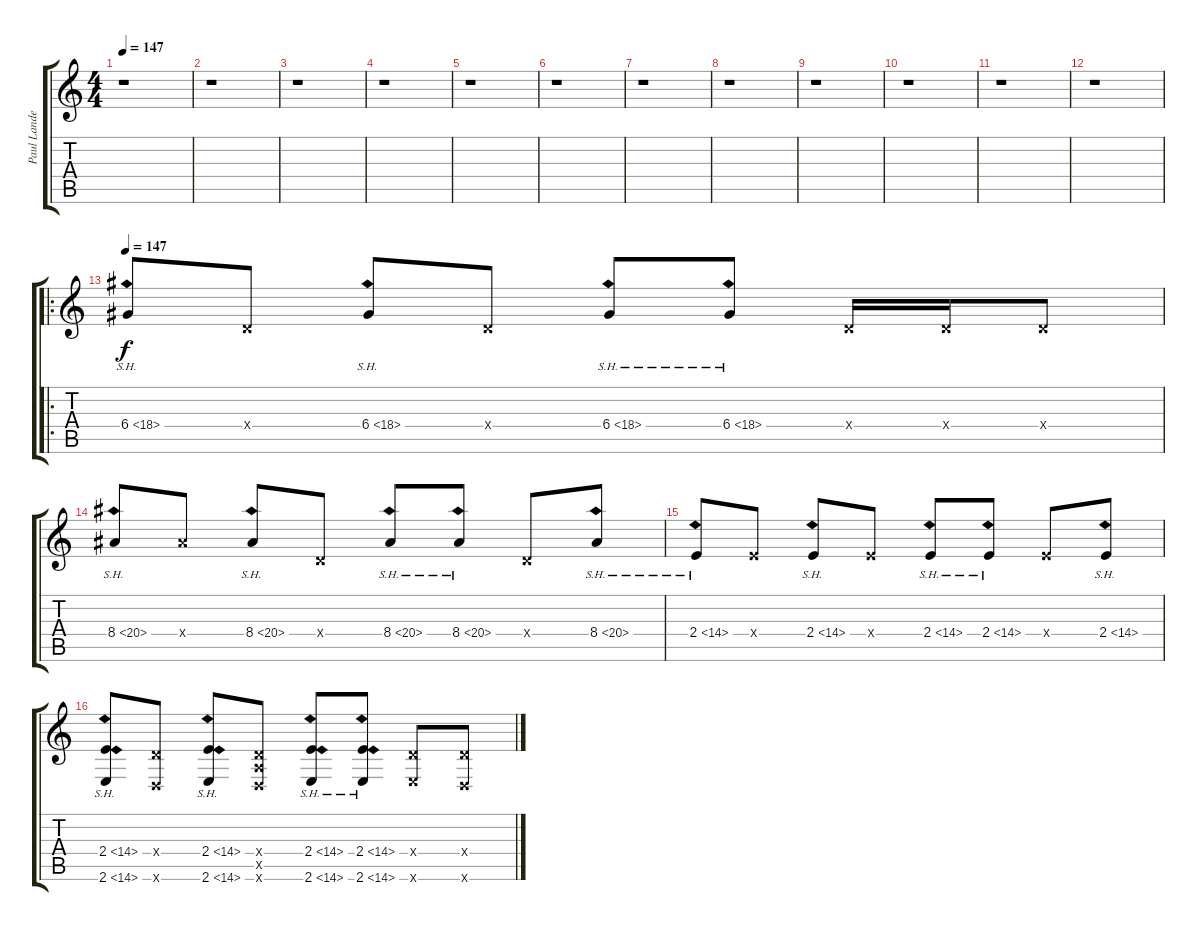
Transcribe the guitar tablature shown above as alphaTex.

\track ("Paul Landers (Guitar 2)" "Paul Lande") {instrument distortionguitar}
\staff {score tabs}
\tuning (E4 B3 G3 D3 A2 D2) {hide}
\ts (4 4)
\tempo 147
\clef g2
\ks c
r.1{dy f} |
r.1 |
r.1 |
r.1 |
r.1 |
r.1 |
r.1 |
r.1 |
r.1 |
r.1 |
r.1 |
r.1 |
\ro
\tempo 147
6.4{sh 12}.8{volume 11} 0.4{x}.8 6.4{sh 12}.8 0.4{x}.8 6.4{sh 12}.8 6.4{sh 12}.8 0.4{x}.16 0.4{x}.16 0.4{x}.8 |
8.4{sh 12}.8 8.4{x}.8 8.4{sh 12}.8 0.4{x}.8 8.4{sh 12}.8 8.4{sh 12}.8 0.4{x}.8 8.4{sh 12}.8 |
2.4{sh 12}.8 2.4{x}.8 2.4{sh 12}.8 2.4{x}.8 2.4{sh 12}.8 2.4{sh 12}.8 2.4{x}.8 2.4{sh 12}.8 |
(2.4{sh 12} 2.6{sh 12}).8 (0.4{x} 0.6{x}).8 (2.4{sh 12} 2.6{sh 12}).8 (0.4{x} 0.5{x} 0.6{x}).8 (2.4{sh 12} 2.6{sh 12}).8 (2.4{sh 12} 2.6{sh 12}).8 (0.4{x} 2.6{x}).8 (0.4{x} 0.6{x}).8
